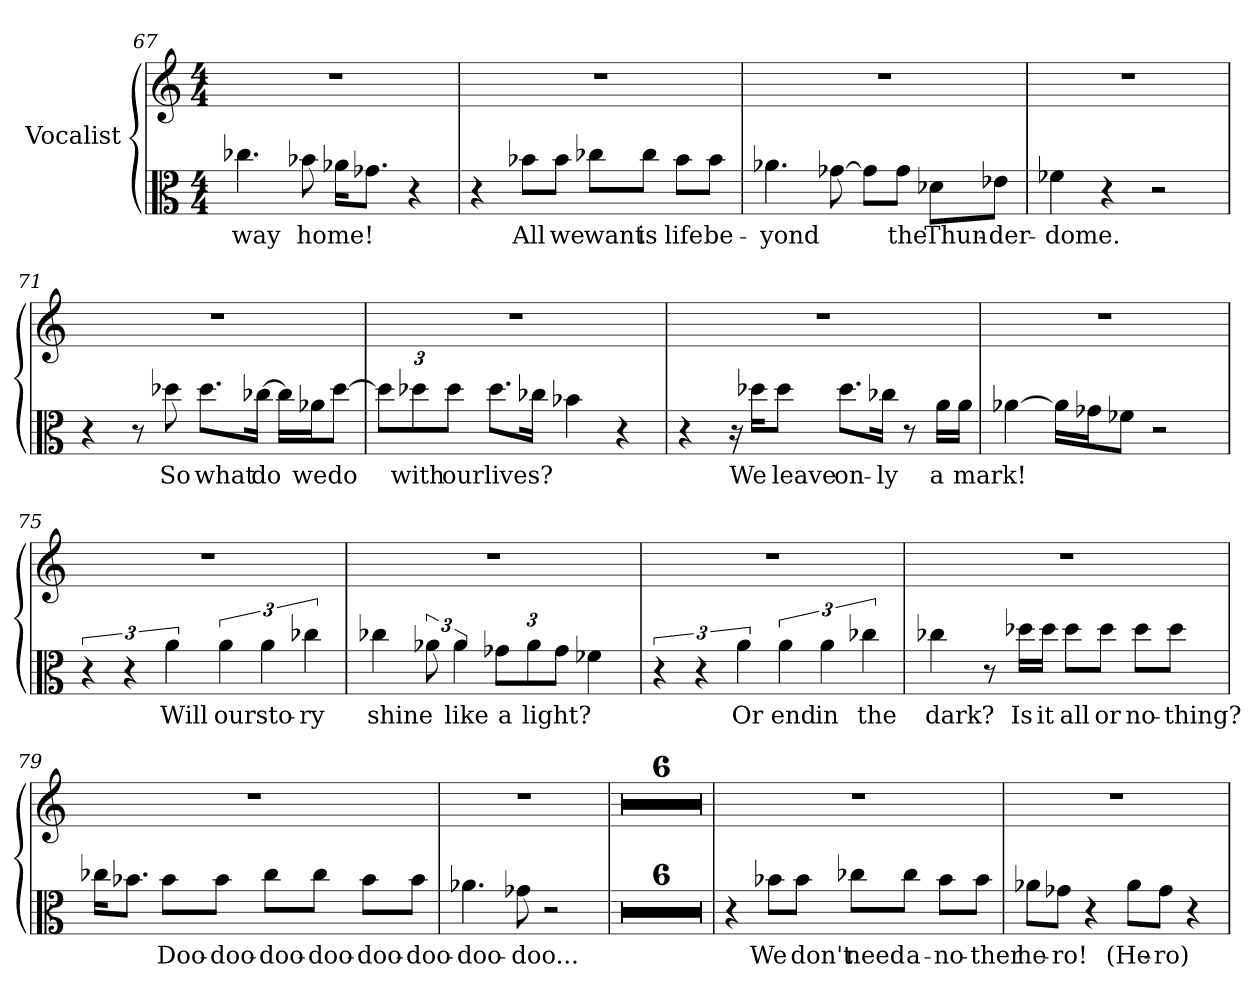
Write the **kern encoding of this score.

**kern	**text	**kern
*part1	*part1	*part1
*staff2	*staff2	*staff1
*I"Vocalist	*	*
*clefC3	*	*clefG2
*M4/4	*	*M4/4
=67	=67	=67
4.cc-X	way	1r
8b-X	home!	.
16a-X\KL	_	.
8.g-X\J	_	.
4r	.	.
=68	=68	=68
4r	.	1r
8b-X\L	All	.
8b-\J	we	.
8cc-X\L	want	.
8cc-\J	is	.
8b-\L	life	.
8b-\J	be-	.
=69	=69	=69
4.a-X	-yond	1r
[8g-X	_	.
8g-\L]	_	.
8g-\J	the	.
8d-X\L	Thun-	.
8e-X\J	-der-	.
=70	=70	=70
4f-X	-dome.	1r
4r	.	.
2r	.	.
=71	=71	=71
4r	.	1r
8r	.	.
8dd-X	So	.
8.dd-\L	what	.
[16cc-X\Jk	do	.
16cc-\LL]	_	.
16a-X\J	we	.
[8dd-\J	do	.
=72	=72	=72
12dd-\L]	_	1r
12dd-X\	with	.
12dd-\J	our	.
8.dd-\L	lives?	.
16cc-X\Jk	_	.
4b-X	_	.
4r	.	.
=73	=73	=73
4r	.	1r
16r	.	.
16dd-X\KL	We	.
8dd-\J	leave	.
8.dd-\L	on-	.
16cc-X\Jk	-ly	.
8r	.	.
16a\LL	a	.
16a\JJ	mark!	.
=74	=74	=74
[4a-X	_	1r
16a-\LL]	_	.
16g-X\J	_	.
8f-X\J	_	.
2r	.	.
=75	=75	=75
6r	.	1r
6r	.	.
6a	Will	.
6a	our	.
6a	sto-	.
6cc-X	-ry	.
=76	=76	=76
4cc-X	shine	1r
12a-X	_	.
6a-	like	.
12g-X\L	a	.
12a-\	light?	.
12g-\J	_	.
4f-X	_	.
=77	=77	=77
6r	.	1r
6r	.	.
6a	Or	.
6a	end	.
6a	in	.
6cc-X	the	.
=78	=78	=78
4cc-X	dark?	1r
8r	.	.
16dd-X\LL	Is	.
16dd-\JJ	it	.
8dd-\L	all	.
8dd-\J	or	.
8dd-\L	no-	.
8dd-\J	-thing?	.
=79	=79	=79
16cc-X\KL	_	1r
8.b-X\J	_	.
8b-\L	Doo-	.
8b-\J	-doo-	.
8cc-\L	-doo-	.
8cc-\J	-doo-	.
8b-\L	-doo-	.
8b-\J	-doo-	.
=80	=80	=80
4.a-X	-doo-	1r
8g-X	-doo...	.
2r	.	.
=81	=81	=81
1r	.	1r
=82	=82	=82
1r	.	1r
=83	=83	=83
1r	.	1r
=84	=84	=84
1r	.	1r
=85	=85	=85
1r	.	1r
=86	=86	=86
1r	.	1r
=87	=87	=87
4r	.	1r
8b-X\L	We	.
8b-\J	don't	.
8cc-X\L	need	.
8cc-\J	a-	.
8b-\L	-no-	.
8b-\J	-ther	.
=88	=88	=88
8a-X\L	he-	1r
8g-X\J	-ro!	.
4r	.	.
8a-\L	(He-	.
8g-\J	-ro)	.
4r	.	.
=	=	=
*-	*-	*-
